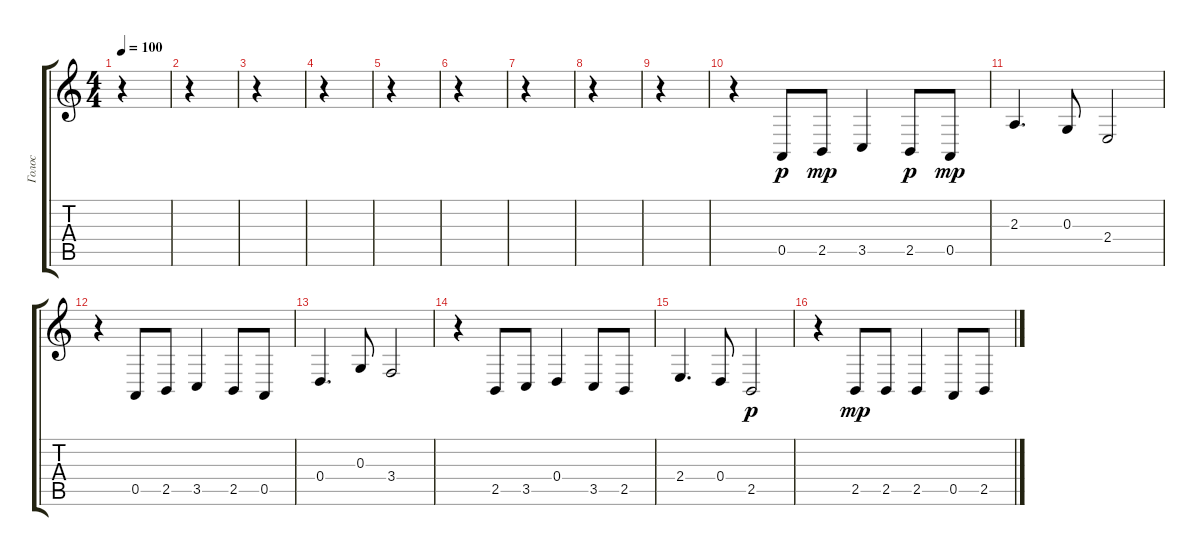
\track ("Голос" "Голос") {instrument clarinet}
\staff {score tabs}
\tuning (E4 B3 G3 D3 A2 E2) {hide}
\ts (4 4)
\tempo 100
\clef g2
\ks c
r.4{dy p instrument clarinet} |
r.4 |
r.4 |
r.4 |
r.4 |
r.4 |
r.4 |
r.4 |
r.4 |
r.4 0.5.8 2.5.8{dy mp} 3.5.4 2.5.8{dy p} 0.5.8{dy mp} |
2.3.4{d} 0.3.8 2.4.2 |
r.4 0.5.8 2.5.8 3.5.4 2.5.8 0.5.8 |
0.4.4{d} 0.3.8 3.4.2 |
r.4 2.5.8 3.5.8 0.4.4 3.5.8 2.5.8 |
2.4.4{d} 0.4.8 2.5.2{dy p} |
r.4 2.5.8{dy mp} 2.5.8 2.5.4 0.5.8 2.5.8
